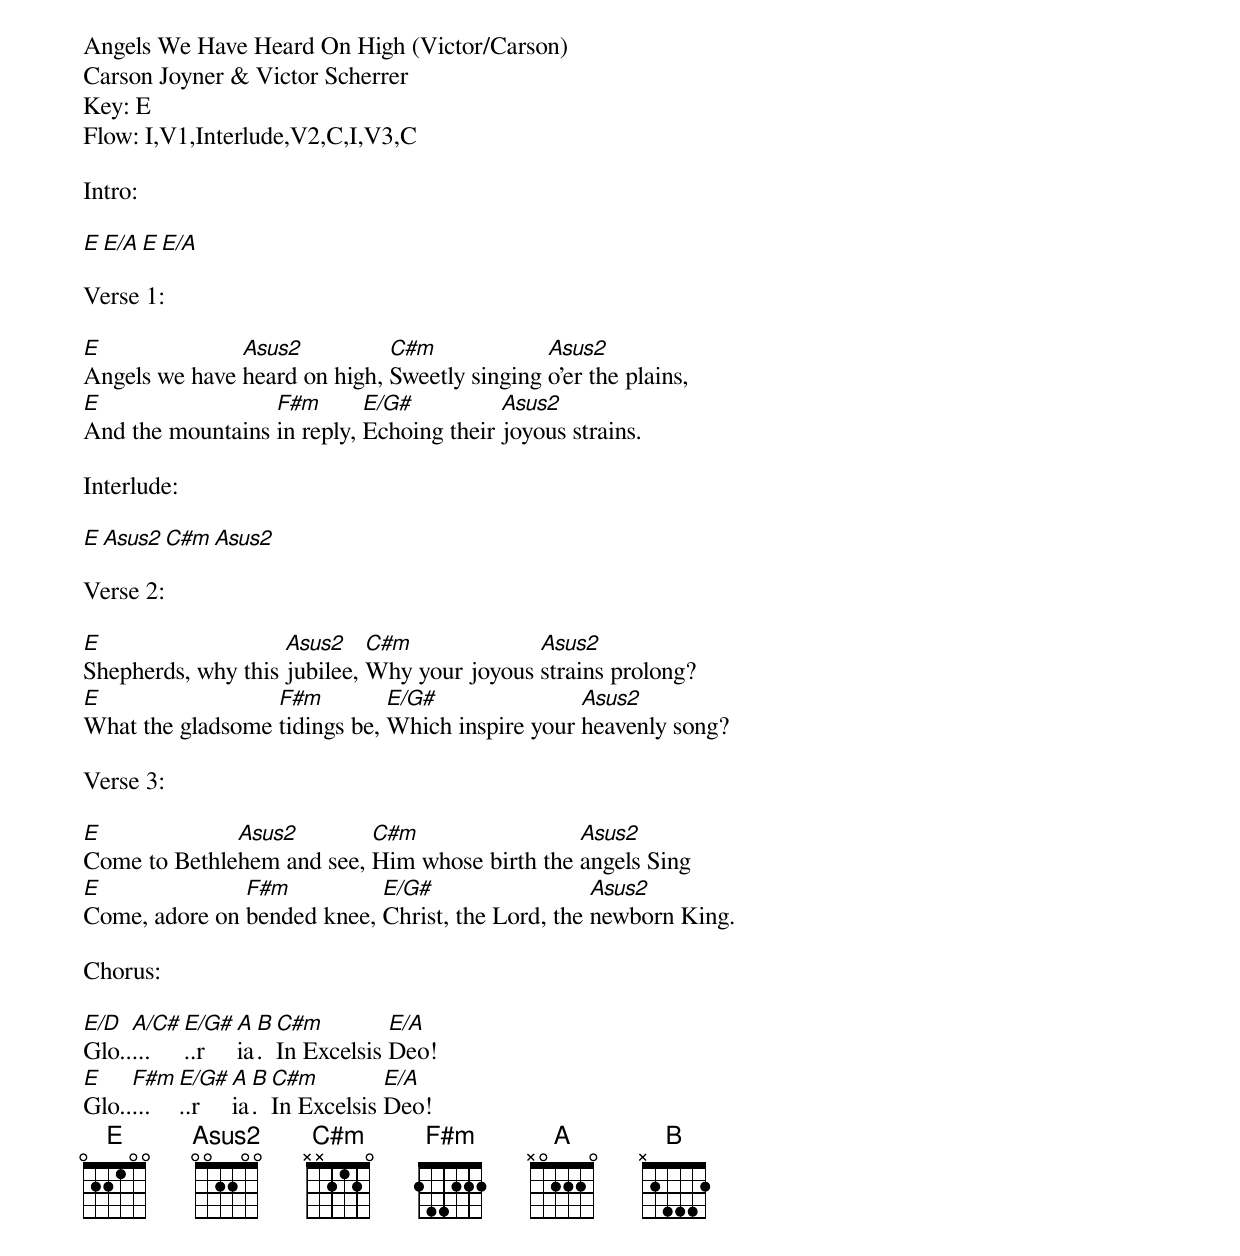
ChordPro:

Angels We Have Heard On High (Victor/Carson)
Carson Joyner & Victor Scherrer
Key: E
Flow: I,V1,Interlude,V2,C,I,V3,C

Intro:

[E][E/A][E][E/A]

Verse 1:

[E]Angels we have [Asus2]heard on high, [C#m]Sweetly singing [Asus2]o'er the plains,
[E]And the mountains [F#m]in reply, [E/G#]Echoing their [Asus2]joyous strains.

Interlude:

[E][Asus2][C#m][Asus2]

Verse 2:

[E]Shepherds, why this [Asus2]jubilee, [C#m]Why your joyous [Asus2]strains prolong?
[E]What the gladsome [F#m]tidings be, [E/G#]Which inspire your [Asus2]heavenly song?

Verse 3:

[E]Come to Bethle[Asus2]hem and see, [C#m]Him whose birth the [Asus2]angels Sing
[E]Come, adore on [F#m]bended knee, [E/G#]Christ, the Lord, the [Asus2]newborn King.

Chorus:

[E/D]Glo..[A/C#]...[E/G#]..r[A]ia[B].  [C#m]In Excelsis [E/A]Deo!
[E]Glo..[F#m]...[E/G#]..r[A]ia[B].  [C#m]In Excelsis [E/A]Deo!
